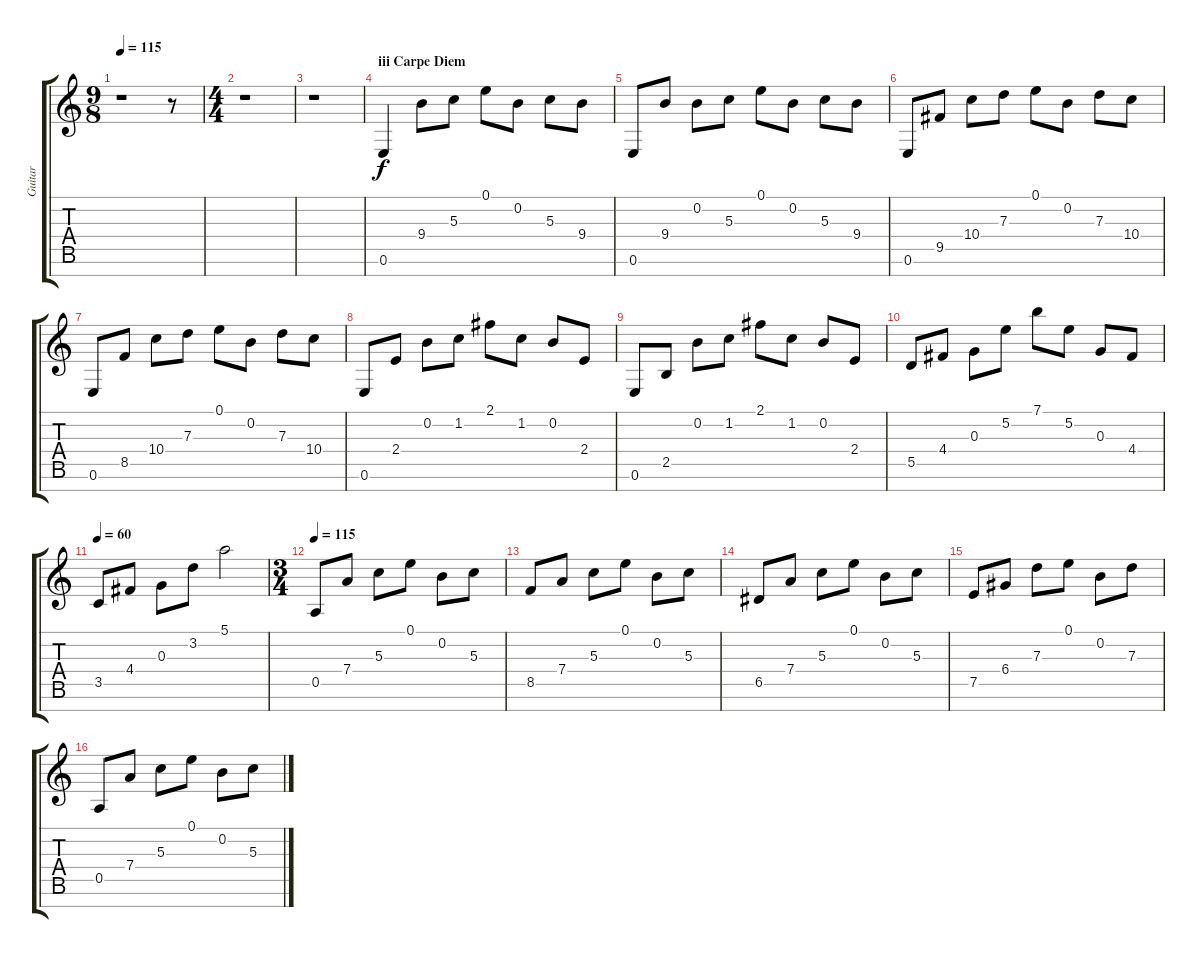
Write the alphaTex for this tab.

\track ("Guitar" "Guitar") {instrument acousticguitarsteel}
\staff {score tabs}
\tuning (E4 B3 G3 D3 A2 E2 B1) {hide}
\ts (9 8)
\tempo 115
\clef g2
\ks c
r.1{dy mp} r.8 |
\ts (4 4)
r.1 |
r.1 |
\section ("" "iii Carpe Diem")
0.6.4{dy f volume 16 instrument acousticguitarnylon} 9.4.8 5.3.8 0.1.8 0.2.8 5.3.8 9.4.8 |
0.6.8 9.4.8 0.2.8 5.3.8 0.1.8 0.2.8 5.3.8 9.4.8 |
0.6.8 9.5.8 10.4.8 7.3.8 0.1.8 0.2.8 7.3.8 10.4.8 |
0.6.8 8.5.8 10.4.8 7.3.8 0.1.8 0.2.8 7.3.8 10.4.8 |
0.6.8 2.4.8 0.2.8 1.2.8 2.1.8 1.2.8 0.2.8 2.4.8 |
0.6.8 2.5.8 0.2.8 1.2.8 2.1.8 1.2.8 0.2.8 2.4.8 |
5.5.8 4.4.8 0.3.8 5.2.8 7.1.8 5.2.8 0.3.8 4.4.8 |
\tempo 60
3.5.8 4.4.8 0.3.8 3.2.8 5.1.2 |
\ts (3 4)
\tempo 115
0.5.8 7.4.8 5.3.8 0.1.8 0.2.8 5.3.8 |
8.5.8 7.4.8 5.3.8 0.1.8 0.2.8 5.3.8 |
6.5.8 7.4.8 5.3.8 0.1.8 0.2.8 5.3.8 |
7.5.8 6.4.8 7.3.8 0.1.8 0.2.8 7.3.8 |
0.5.8 7.4.8 5.3.8 0.1.8 0.2.8 5.3.8
